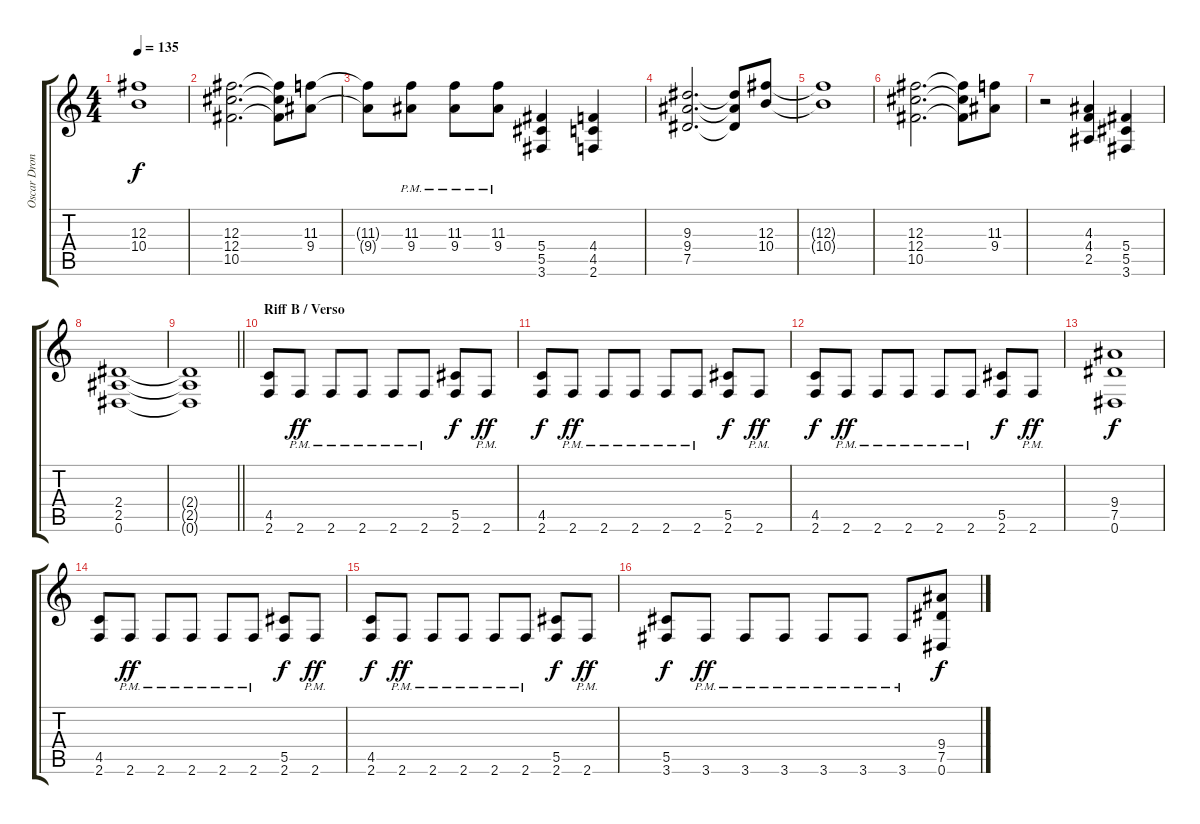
\track ("Oscar Dronjak" "Oscar Dron") {instrument overdrivenguitar}
\staff {score tabs}
\tuning (Eb4 Bb3 Gb3 Db3 Ab2 Eb2) {hide}
\ts (4 4)
\tempo 135
\clef g2
\ks c
(12.3{t} 10.4{t}).1{dy f} |
(12.3 12.4 10.5).2{d} (12.3{t} 12.4{t} 10.5{t}).8 (11.3 9.4).8 |
(11.3{t} 9.4{t}).8 (11.3{pm} 9.4{pm}).8 (11.3{pm} 9.4{pm}).8 (11.3{pm} 9.4{pm}).8 (5.4 5.5 3.6).4 (4.4 4.5 2.6).4 |
(9.3 9.4 7.5).2{d} (9.3{t} 9.4{t} 7.5{t}).8 (12.3 10.4).8 |
(12.3{t} 10.4{t}).1 |
(12.3 12.4 10.5).2{d} (12.3{t} 12.4{t} 10.5{t}).8 (11.3 9.4).8 |
r.2 (4.3 4.4 2.5).4 (5.4 5.5 3.6).4 |
(2.4 2.5 0.6).1 |
\barLineRight lightlight
(2.4{t} 2.5{t} 0.6{t}).1 |
\section ("" "Riff B / Verso")
(4.5 2.6).8 2.6{pm}.8{dy ff} 2.6{pm}.8 2.6{pm}.8 2.6{pm}.8 2.6{pm}.8 (5.5 2.6).8{dy f} 2.6{pm}.8{dy ff} |
(4.5 2.6).8{dy f} 2.6{pm}.8{dy ff} 2.6{pm}.8 2.6{pm}.8 2.6{pm}.8 2.6{pm}.8 (5.5 2.6).8{dy f} 2.6{pm}.8{dy ff} |
(4.5 2.6).8{dy f} 2.6{pm}.8{dy ff} 2.6{pm}.8 2.6{pm}.8 2.6{pm}.8 2.6{pm}.8 (5.5 2.6).8{dy f} 2.6{pm}.8{dy ff} |
(9.4 7.5 0.6).1{dy f} |
(4.5 2.6).8 2.6{pm}.8{dy ff} 2.6{pm}.8 2.6{pm}.8 2.6{pm}.8 2.6{pm}.8 (5.5 2.6).8{dy f} 2.6{pm}.8{dy ff} |
(4.5 2.6).8{dy f} 2.6{pm}.8{dy ff} 2.6{pm}.8 2.6{pm}.8 2.6{pm}.8 2.6{pm}.8 (5.5 2.6).8{dy f} 2.6{pm}.8{dy ff} |
(5.5 3.6).8{dy f} 3.6{pm}.8{dy ff} 3.6{pm}.8 3.6{pm}.8 3.6{pm}.8 3.6{pm}.8 3.6{pm}.8 (9.4 7.5 0.6).8{dy f}
